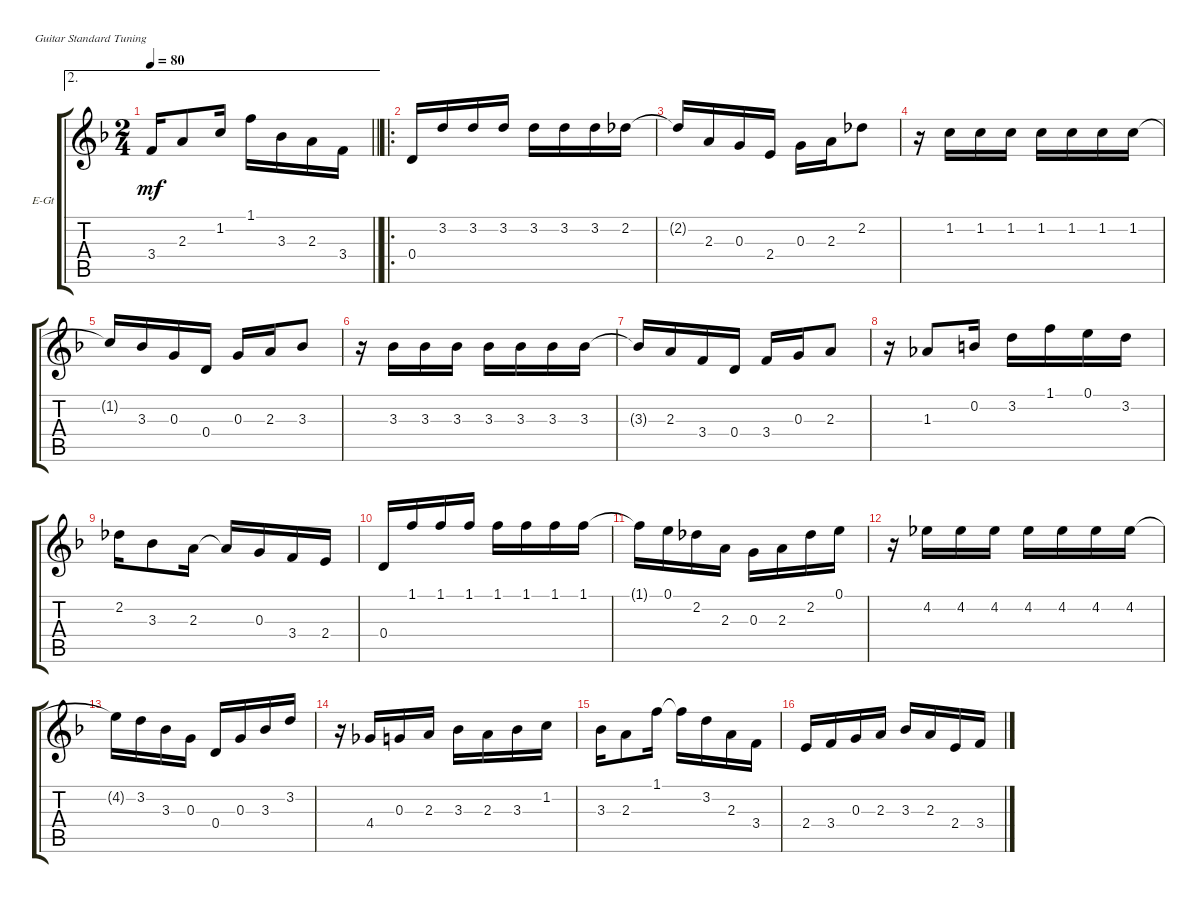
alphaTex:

\defaultSystemsLayout 4
\bracketExtendMode groupsimilarinstruments
\firstSystemTrackNameOrientation horizontal
\otherSystemsTrackNameOrientation horizontal
\track ("Electric Guitar" "E-Gt") {instrument electricguitarclean}
\staff {score tabs}
\tuning (E4 B3 G3 D3 A2 E2)
\ae 2
\ts (2 4)
\tempo 80
\clef g2
\barLineRight lightlight
\ks f
3.4.16{dy mf} 2.3.8 1.2.16 1.1.16 3.3.16 2.3.16 3.4.16 |
\ro
0.4.16 3.2.16 3.2.16 3.2.16 3.2.16 3.2.16 3.2.16 2.2.16 |
2.2{t}.16 2.3.16 0.3.16 2.4.16 0.3.16 2.3.16 2.2.8 |
r.16 1.2.16 1.2.16 1.2.16 1.2.16 1.2.16 1.2.16 1.2.16 |
\scale
0.250951 1.2{t}.16 3.3.16 0.3.16 0.4.16 0.3.16 2.3.16 3.3.8 |
\scale
0.226718 r.16 3.3.16 3.3.16 3.3.16 3.3.16 3.3.16 3.3.16 3.3.16 |
\scale
0.237835 3.3{t}.16 2.3.16 3.4.16 0.4.16 3.4.16 0.3.16 2.3.8 |
r.16 1.3.8 0.2.16 3.2.16 1.1.16 0.1.16 3.2.16 |
2.2.16 3.3.8 2.3.16 2.3{t}.16 0.3.16 3.4.16 2.4.16 |
0.4.16 1.1.16 1.1.16 1.1.16 1.1.16 1.1.16 1.1.16 1.1.16 |
1.1{t}.16 0.1.16 2.2.16 2.3.16 0.3.16 2.3.16 2.2.16 0.1.16 |
r.16 4.2.16 4.2.16 4.2.16 4.2.16 4.2.16 4.2.16 4.2.16 |
4.2{t}.16 3.2.16 3.3.16 0.3.16 0.4.16 0.3.16 3.3.16 3.2.16 |
r.16 4.4.16 0.3.16 2.3.16 3.3.16 2.3.16 3.3.16 1.2.16 |
3.3.16 2.3.8 1.1.16 1.1{t}.16 3.2.16 2.3.16 3.4.16 |
2.4.16 3.4.16 0.3.16 2.3.16 3.3.16 2.3.16 2.4.16 3.4.16
